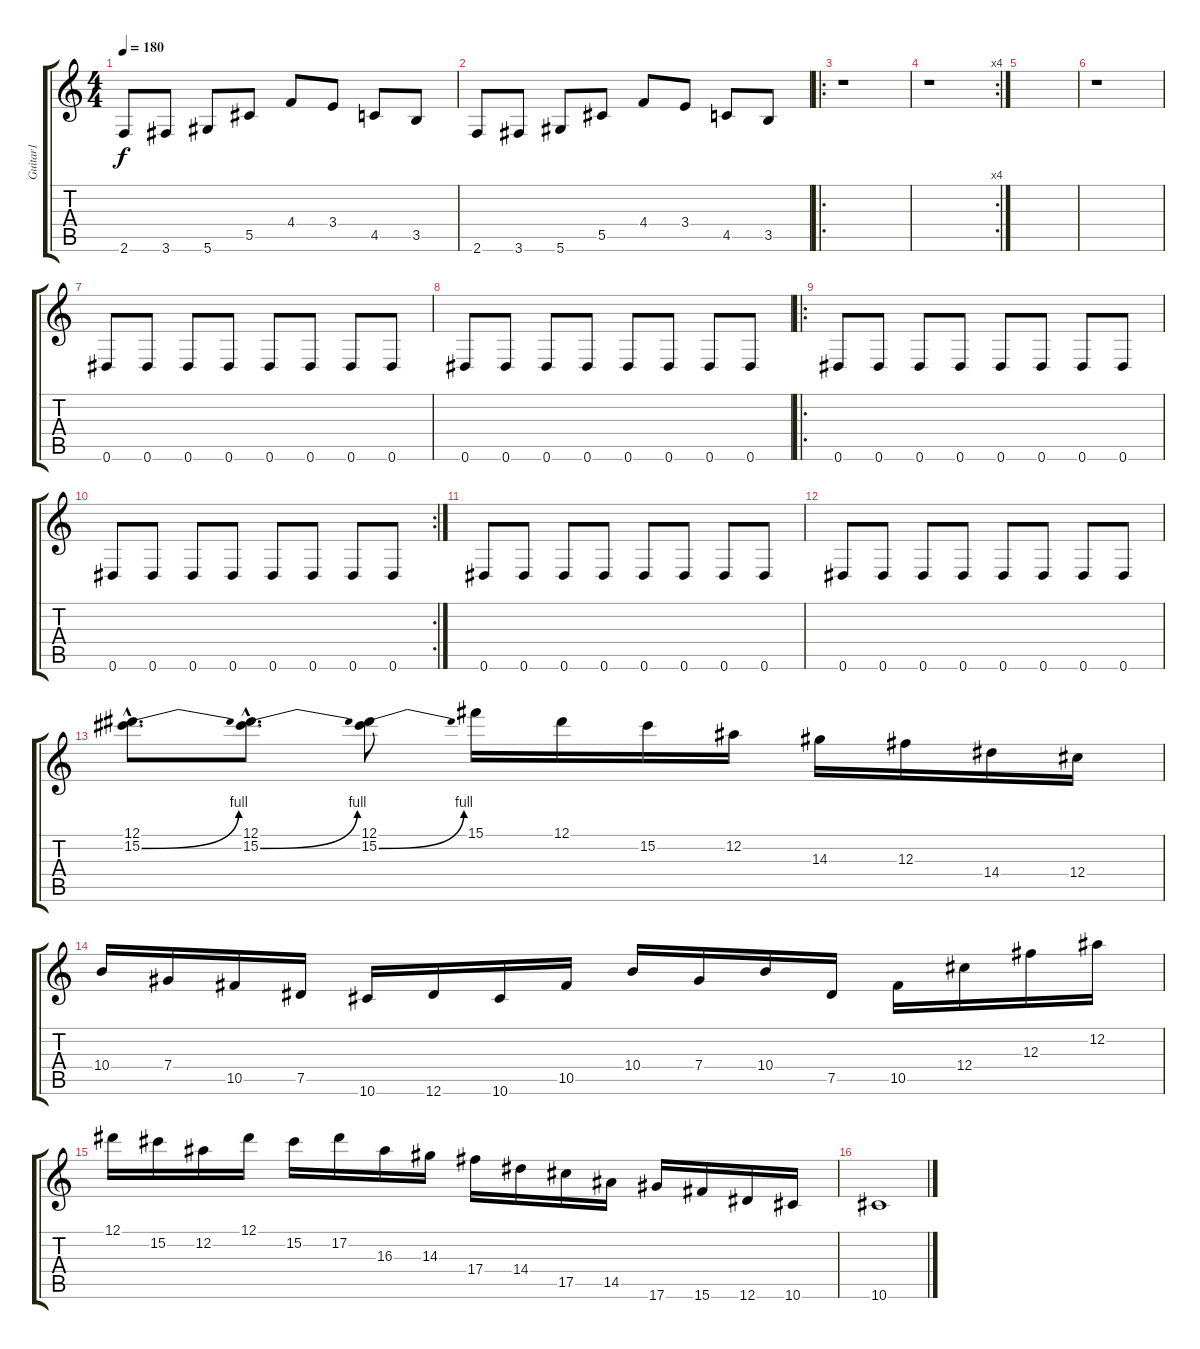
\track ("Guitar1" "Guitar1") {instrument distortionguitar}
\staff {score tabs}
\tuning (Eb4 Bb3 Gb3 Db3 Ab2 Eb2) {hide}
\ts (4 4)
\tempo 180
\clef g2
\ks c
2.6.8{dy f volume 12} 3.6.8 5.6.8 5.5.8 4.4.8 3.4.8 4.5.8 3.5.8 |
2.6.8 3.6.8 5.6.8 5.5.8 4.4.8 3.4.8 4.5.8 3.5.8 |
\ro
r.1 |
\rc 4
r.1 |
|
r.1{volume 0} |
0.6.8{volume 16} 0.6.8 0.6.8 0.6.8 0.6.8 0.6.8 0.6.8 0.6.8 |
0.6.8 0.6.8 0.6.8 0.6.8 0.6.8 0.6.8 0.6.8 0.6.8 |
\ro
0.6.8 0.6.8 0.6.8 0.6.8 0.6.8 0.6.8 0.6.8 0.6.8 |
\rc 2
0.6.8 0.6.8 0.6.8 0.6.8 0.6.8 0.6.8 0.6.8 0.6.8 |
0.6.8 0.6.8 0.6.8 0.6.8 0.6.8 0.6.8 0.6.8 0.6.8 |
0.6.8 0.6.8 0.6.8 0.6.8 0.6.8 0.6.8 0.6.8 0.6.8 |
(12.1{hac} 15.2{be (bend 0 0 60 4) hac}).8{d} (12.1{hac} 15.2{be (bend 0 0 60 4) hac}).8{d} (12.1 15.2{be (bend 0 0 60 4)}).8 15.1.16 12.1.16 15.2.16 12.2.16 14.3.16 12.3.16 14.4.16 12.4.16 |
10.4.16 7.4.16 10.5.16 7.5.16 10.6.16 12.6.16 10.6.16 10.5.16 10.4.16 7.4.16 10.4.16 7.5.16 10.5.16 12.4.16 12.3.16 12.2.16 |
12.1.16 15.2.16 12.2.16 12.1.16 15.2.16 17.2.16 16.3.16 14.3.16 17.4.16 14.4.16 17.5.16 14.5.16 17.6.16 15.6.16 12.6.16 10.6.16 |
10.6{ss}.1
